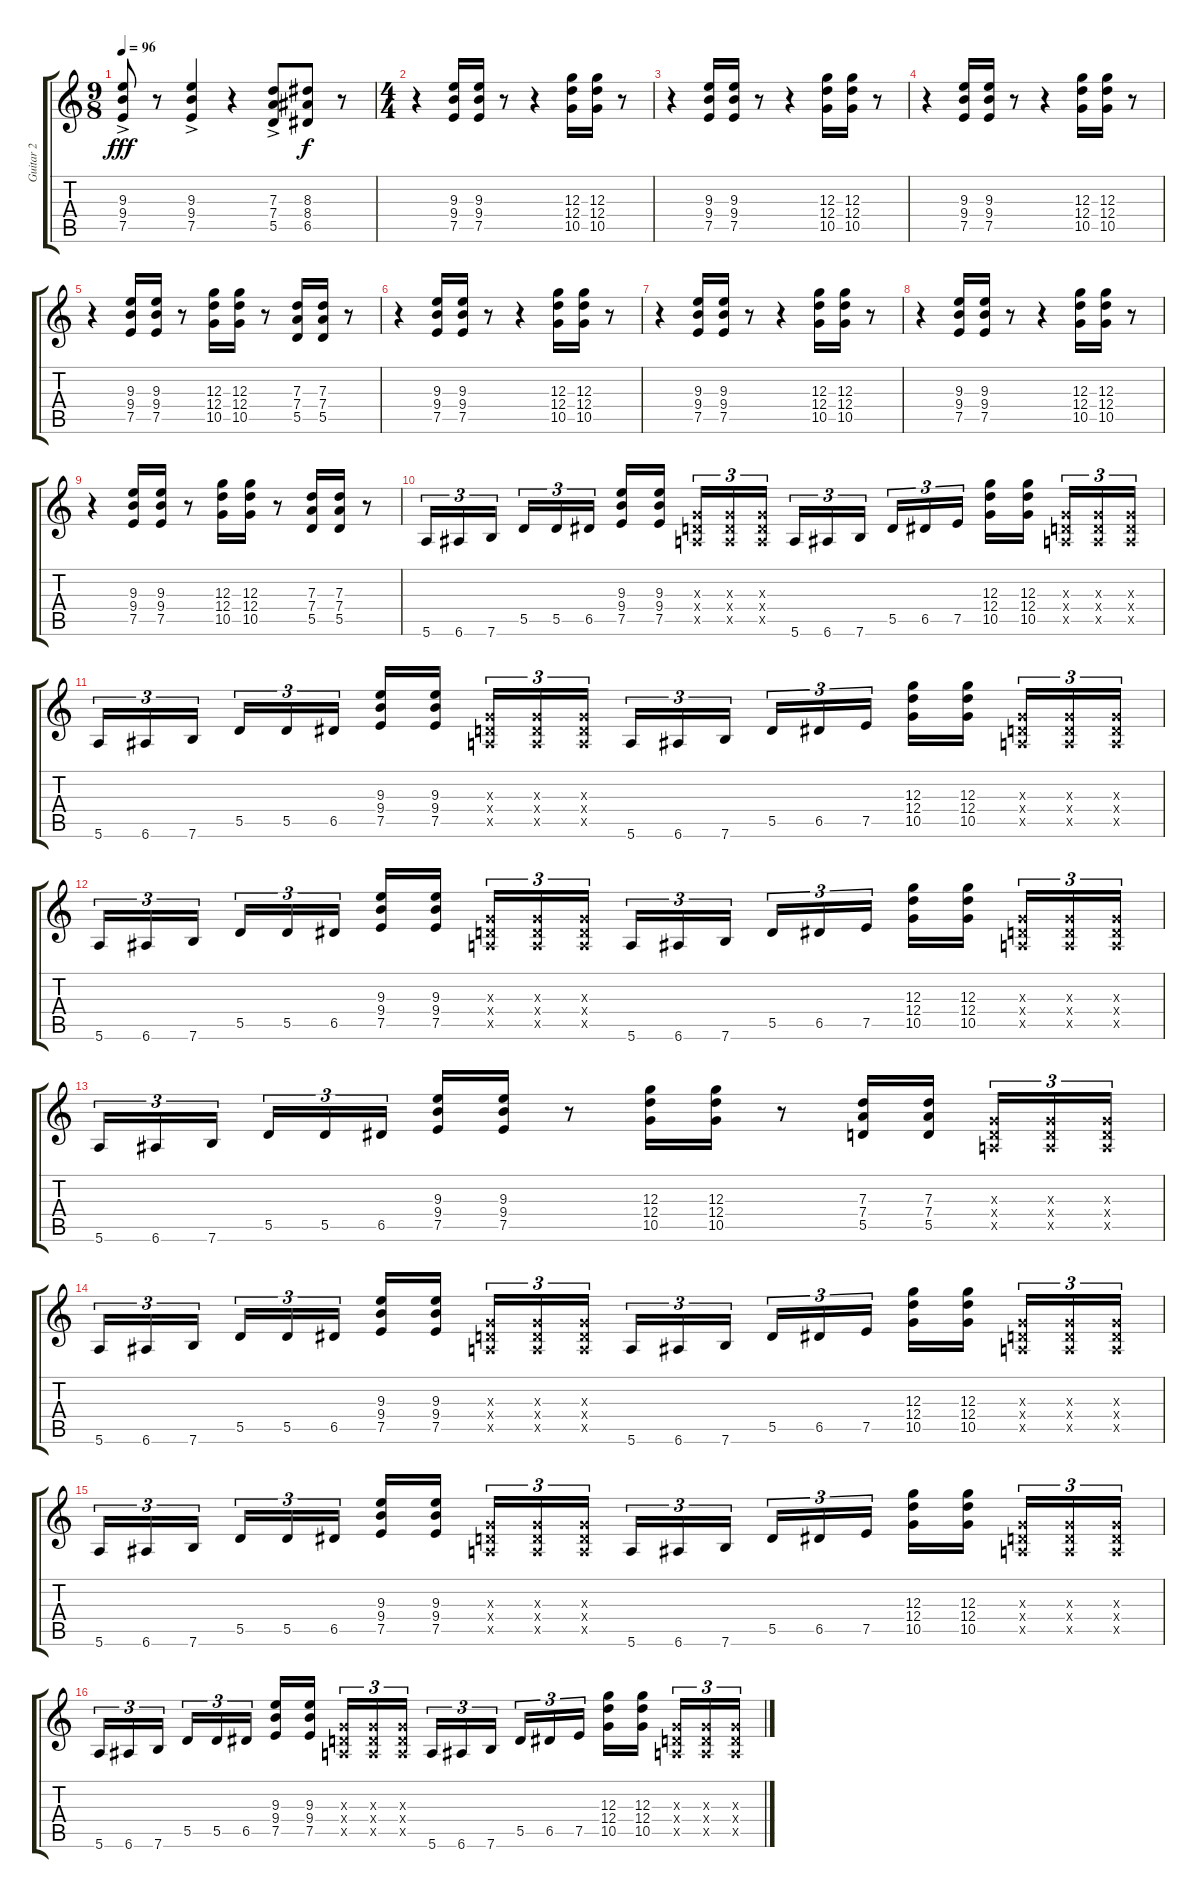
\track ("Guitar 2" "Guitar 2") {instrument distortionguitar}
\staff {score tabs}
\tuning (E4 B3 G3 D3 A2 E2) {hide}
\ts (9 8)
\tempo 96
\clef g2
\ks c
(9.3{ac} 9.4{ac} 7.5{ac}).8{dy fff} r.8 (9.3{ac} 9.4{ac} 7.5{ac}).4 r.4 (7.3{ac} 7.4{ac} 5.5{ac}).8 (8.3 8.4 6.5).8{dy f} r.8 |
\ts (4 4)
r.4 (9.3 9.4 7.5).16 (9.3 9.4 7.5).16 r.8 r.4 (12.3 12.4 10.5).16 (12.3 12.4 10.5).16 r.8 |
r.4 (9.3 9.4 7.5).16 (9.3 9.4 7.5).16 r.8 r.4 (12.3 12.4 10.5).16 (12.3 12.4 10.5).16 r.8 |
r.4 (9.3 9.4 7.5).16 (9.3 9.4 7.5).16 r.8 r.4 (12.3 12.4 10.5).16 (12.3 12.4 10.5).16 r.8 |
r.4 (9.3 9.4 7.5).16 (9.3 9.4 7.5).16 r.8 (12.3 12.4 10.5).16 (12.3 12.4 10.5).16 r.8 (7.3 7.4 5.5).16 (7.3 7.4 5.5).16 r.8 |
r.4 (9.3 9.4 7.5).16 (9.3 9.4 7.5).16 r.8 r.4 (12.3 12.4 10.5).16 (12.3 12.4 10.5).16 r.8 |
r.4 (9.3 9.4 7.5).16 (9.3 9.4 7.5).16 r.8 r.4 (12.3 12.4 10.5).16 (12.3 12.4 10.5).16 r.8 |
r.4 (9.3 9.4 7.5).16 (9.3 9.4 7.5).16 r.8 r.4 (12.3 12.4 10.5).16 (12.3 12.4 10.5).16 r.8 |
r.4 (9.3 9.4 7.5).16 (9.3 9.4 7.5).16 r.8 (12.3 12.4 10.5).16 (12.3 12.4 10.5).16 r.8 (7.3 7.4 5.5).16 (7.3 7.4 5.5).16 r.8 |
5.6.16{tu (3 2)} 6.6.16{tu (3 2)} 7.6.16{tu (3 2)} 5.5.16{tu (3 2)} 5.5.16{tu (3 2)} 6.5.16{tu (3 2)} (9.3 9.4 7.5).16 (9.3 9.4 7.5).16 (0.3{x} 0.4{x} 0.5{x}).16{tu (3 2)} (0.3{x} 0.4{x} 0.5{x}).16{tu (3 2)} (0.3{x} 0.4{x} 0.5{x}).16{tu (3 2)} 5.6.16{tu (3 2)} 6.6.16{tu (3 2)} 7.6.16{tu (3 2)} 5.5.16{tu (3 2)} 6.5.16{tu (3 2)} 7.5.16{tu (3 2)} (12.3 12.4 10.5).16 (12.3 12.4 10.5).16 (0.3{x} 0.4{x} 0.5{x}).16{tu (3 2)} (0.3{x} 0.4{x} 0.5{x}).16{tu (3 2)} (0.3{x} 0.4{x} 0.5{x}).16{tu (3 2)} |
5.6.16{tu (3 2)} 6.6.16{tu (3 2)} 7.6.16{tu (3 2)} 5.5.16{tu (3 2)} 5.5.16{tu (3 2)} 6.5.16{tu (3 2)} (9.3 9.4 7.5).16 (9.3 9.4 7.5).16 (0.3{x} 0.4{x} 0.5{x}).16{tu (3 2)} (0.3{x} 0.4{x} 0.5{x}).16{tu (3 2)} (0.3{x} 0.4{x} 0.5{x}).16{tu (3 2)} 5.6.16{tu (3 2)} 6.6.16{tu (3 2)} 7.6.16{tu (3 2)} 5.5.16{tu (3 2)} 6.5.16{tu (3 2)} 7.5.16{tu (3 2)} (12.3 12.4 10.5).16 (12.3 12.4 10.5).16 (0.3{x} 0.4{x} 0.5{x}).16{tu (3 2)} (0.3{x} 0.4{x} 0.5{x}).16{tu (3 2)} (0.3{x} 0.4{x} 0.5{x}).16{tu (3 2)} |
5.6.16{tu (3 2)} 6.6.16{tu (3 2)} 7.6.16{tu (3 2)} 5.5.16{tu (3 2)} 5.5.16{tu (3 2)} 6.5.16{tu (3 2)} (9.3 9.4 7.5).16 (9.3 9.4 7.5).16 (0.3{x} 0.4{x} 0.5{x}).16{tu (3 2)} (0.3{x} 0.4{x} 0.5{x}).16{tu (3 2)} (0.3{x} 0.4{x} 0.5{x}).16{tu (3 2)} 5.6.16{tu (3 2)} 6.6.16{tu (3 2)} 7.6.16{tu (3 2)} 5.5.16{tu (3 2)} 6.5.16{tu (3 2)} 7.5.16{tu (3 2)} (12.3 12.4 10.5).16 (12.3 12.4 10.5).16 (0.3{x} 0.4{x} 0.5{x}).16{tu (3 2)} (0.3{x} 0.4{x} 0.5{x}).16{tu (3 2)} (0.3{x} 0.4{x} 0.5{x}).16{tu (3 2)} |
5.6.16{tu (3 2)} 6.6.16{tu (3 2)} 7.6.16{tu (3 2)} 5.5.16{tu (3 2)} 5.5.16{tu (3 2)} 6.5.16{tu (3 2)} (9.3 9.4 7.5).16 (9.3 9.4 7.5).16 r.8 (12.3 12.4 10.5).16 (12.3 12.4 10.5).16 r.8 (7.3 7.4 5.5).16 (7.3 7.4 5.5).16 (0.3{x} 0.4{x} 0.5{x}).16{tu (3 2)} (0.3{x} 0.4{x} 0.5{x}).16{tu (3 2)} (0.3{x} 0.4{x} 0.5{x}).16{tu (3 2)} |
5.6.16{tu (3 2)} 6.6.16{tu (3 2)} 7.6.16{tu (3 2)} 5.5.16{tu (3 2)} 5.5.16{tu (3 2)} 6.5.16{tu (3 2)} (9.3 9.4 7.5).16 (9.3 9.4 7.5).16 (0.3{x} 0.4{x} 0.5{x}).16{tu (3 2)} (0.3{x} 0.4{x} 0.5{x}).16{tu (3 2)} (0.3{x} 0.4{x} 0.5{x}).16{tu (3 2)} 5.6.16{tu (3 2)} 6.6.16{tu (3 2)} 7.6.16{tu (3 2)} 5.5.16{tu (3 2)} 6.5.16{tu (3 2)} 7.5.16{tu (3 2)} (12.3 12.4 10.5).16 (12.3 12.4 10.5).16 (0.3{x} 0.4{x} 0.5{x}).16{tu (3 2)} (0.3{x} 0.4{x} 0.5{x}).16{tu (3 2)} (0.3{x} 0.4{x} 0.5{x}).16{tu (3 2)} |
5.6.16{tu (3 2)} 6.6.16{tu (3 2)} 7.6.16{tu (3 2)} 5.5.16{tu (3 2)} 5.5.16{tu (3 2)} 6.5.16{tu (3 2)} (9.3 9.4 7.5).16 (9.3 9.4 7.5).16 (0.3{x} 0.4{x} 0.5{x}).16{tu (3 2)} (0.3{x} 0.4{x} 0.5{x}).16{tu (3 2)} (0.3{x} 0.4{x} 0.5{x}).16{tu (3 2)} 5.6.16{tu (3 2)} 6.6.16{tu (3 2)} 7.6.16{tu (3 2)} 5.5.16{tu (3 2)} 6.5.16{tu (3 2)} 7.5.16{tu (3 2)} (12.3 12.4 10.5).16 (12.3 12.4 10.5).16 (0.3{x} 0.4{x} 0.5{x}).16{tu (3 2)} (0.3{x} 0.4{x} 0.5{x}).16{tu (3 2)} (0.3{x} 0.4{x} 0.5{x}).16{tu (3 2)} |
5.6.16{tu (3 2)} 6.6.16{tu (3 2)} 7.6.16{tu (3 2)} 5.5.16{tu (3 2)} 5.5.16{tu (3 2)} 6.5.16{tu (3 2)} (9.3 9.4 7.5).16 (9.3 9.4 7.5).16 (0.3{x} 0.4{x} 0.5{x}).16{tu (3 2)} (0.3{x} 0.4{x} 0.5{x}).16{tu (3 2)} (0.3{x} 0.4{x} 0.5{x}).16{tu (3 2)} 5.6.16{tu (3 2)} 6.6.16{tu (3 2)} 7.6.16{tu (3 2)} 5.5.16{tu (3 2)} 6.5.16{tu (3 2)} 7.5.16{tu (3 2)} (12.3 12.4 10.5).16 (12.3 12.4 10.5).16 (0.3{x} 0.4{x} 0.5{x}).16{tu (3 2)} (0.3{x} 0.4{x} 0.5{x}).16{tu (3 2)} (0.3{x} 0.4{x} 0.5{x}).16{tu (3 2)}
